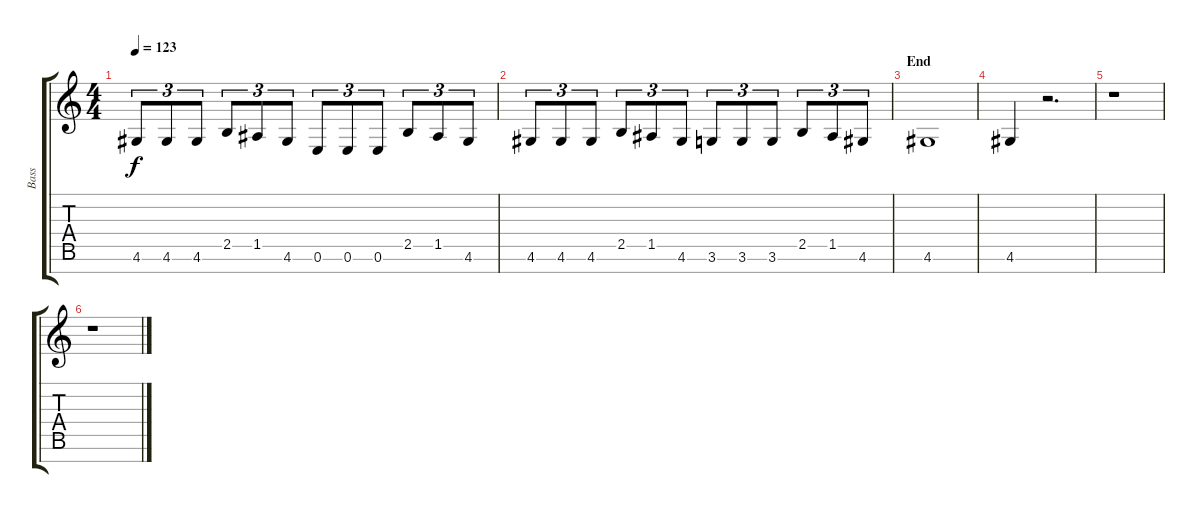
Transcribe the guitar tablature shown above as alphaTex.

\track ("Bass" "Bass") {instrument electricbasspick}
\staff {score tabs}
\tuning (E4 B3 G3 D3 A2 E2 B1) {hide}
\ts (4 4)
\tempo 123
\clef g2
\ks c
4.6.8{tu (3 2) dy f} 4.6.8{tu (3 2)} 4.6.8{tu (3 2)} 2.5.8{tu (3 2)} 1.5.8{tu (3 2)} 4.6.8{tu (3 2)} 0.6.8{tu (3 2)} 0.6.8{tu (3 2)} 0.6.8{tu (3 2)} 2.5.8{tu (3 2)} 1.5.8{tu (3 2)} 4.6.8{tu (3 2)} |
4.6.8{tu (3 2)} 4.6.8{tu (3 2)} 4.6.8{tu (3 2)} 2.5.8{tu (3 2)} 1.5.8{tu (3 2)} 4.6.8{tu (3 2)} 3.6.8{tu (3 2)} 3.6.8{tu (3 2)} 3.6.8{tu (3 2)} 2.5.8{tu (3 2)} 1.5.8{tu (3 2)} 4.6.8{tu (3 2)} |
\section ("" "End")
4.6.1 |
4.6.4 r.2{d} |
r.1 |
r.1
